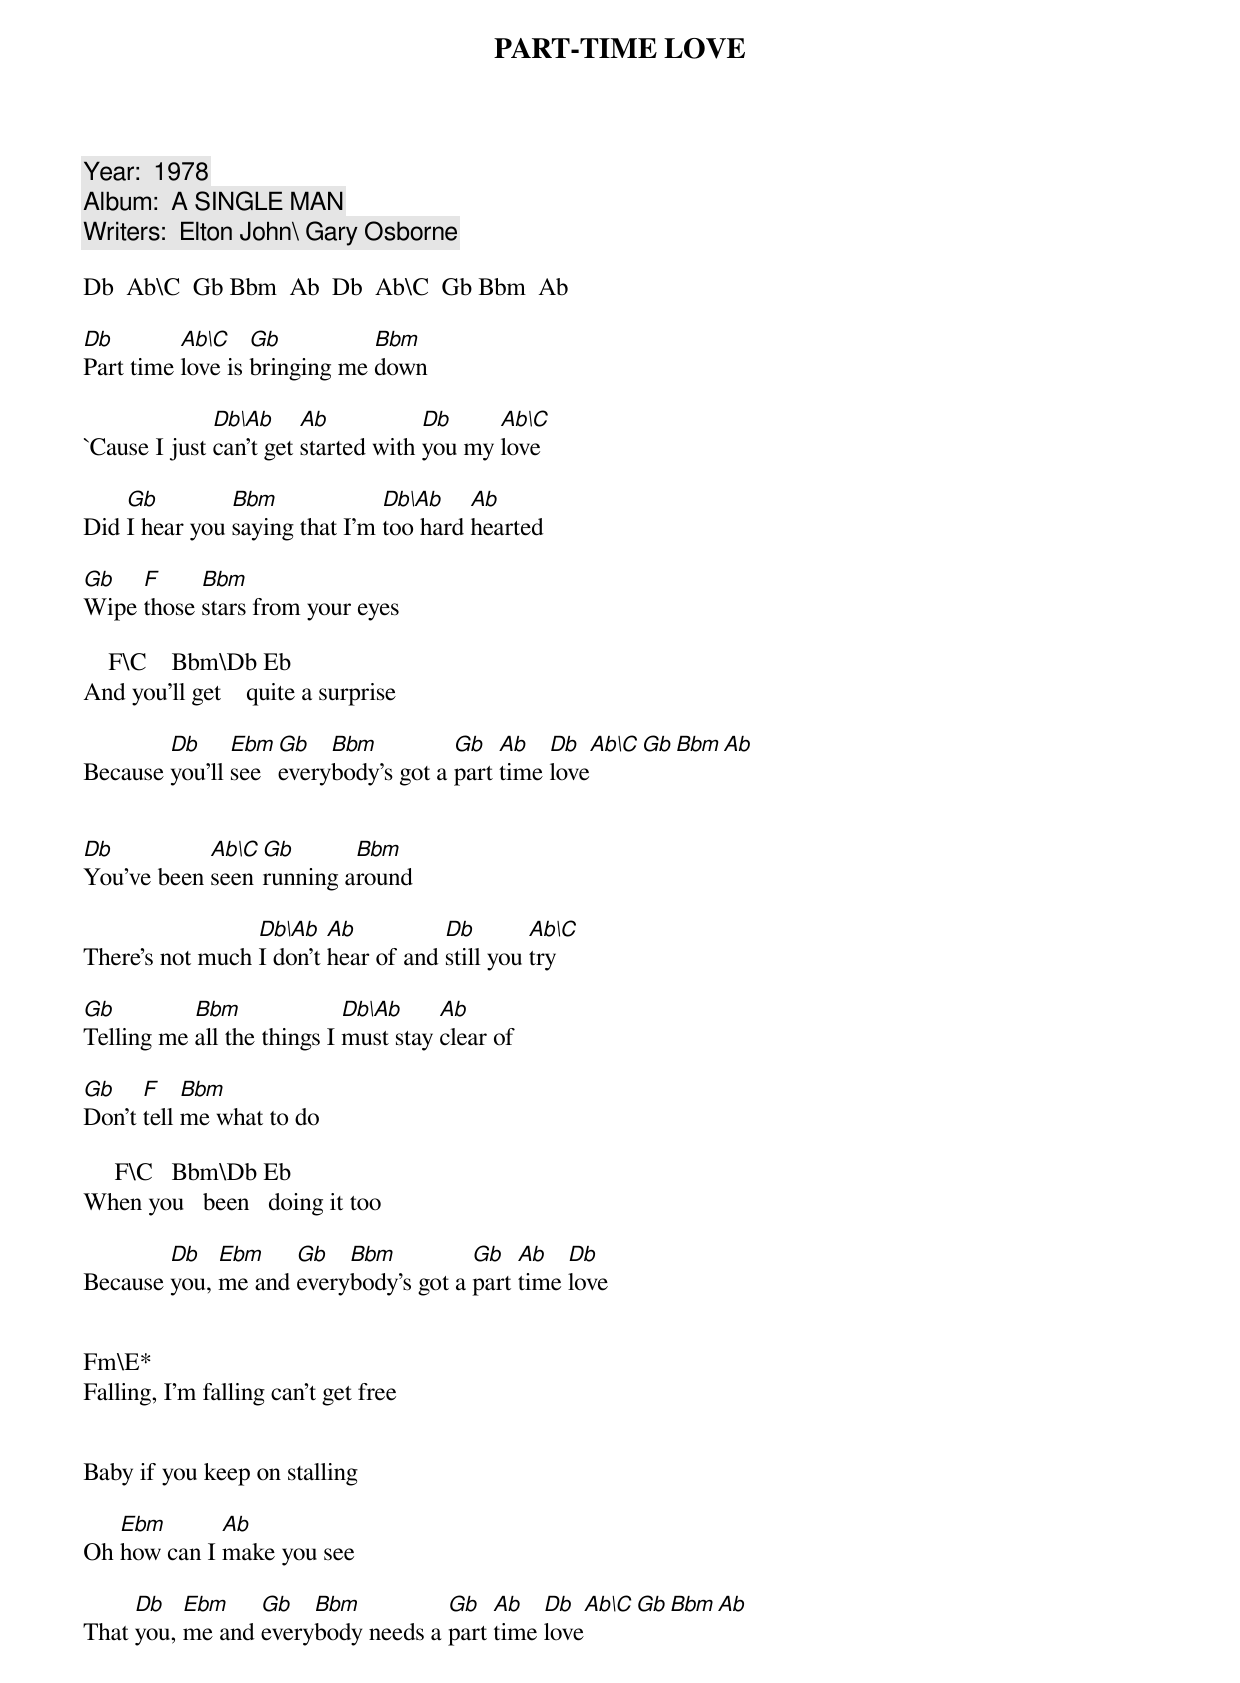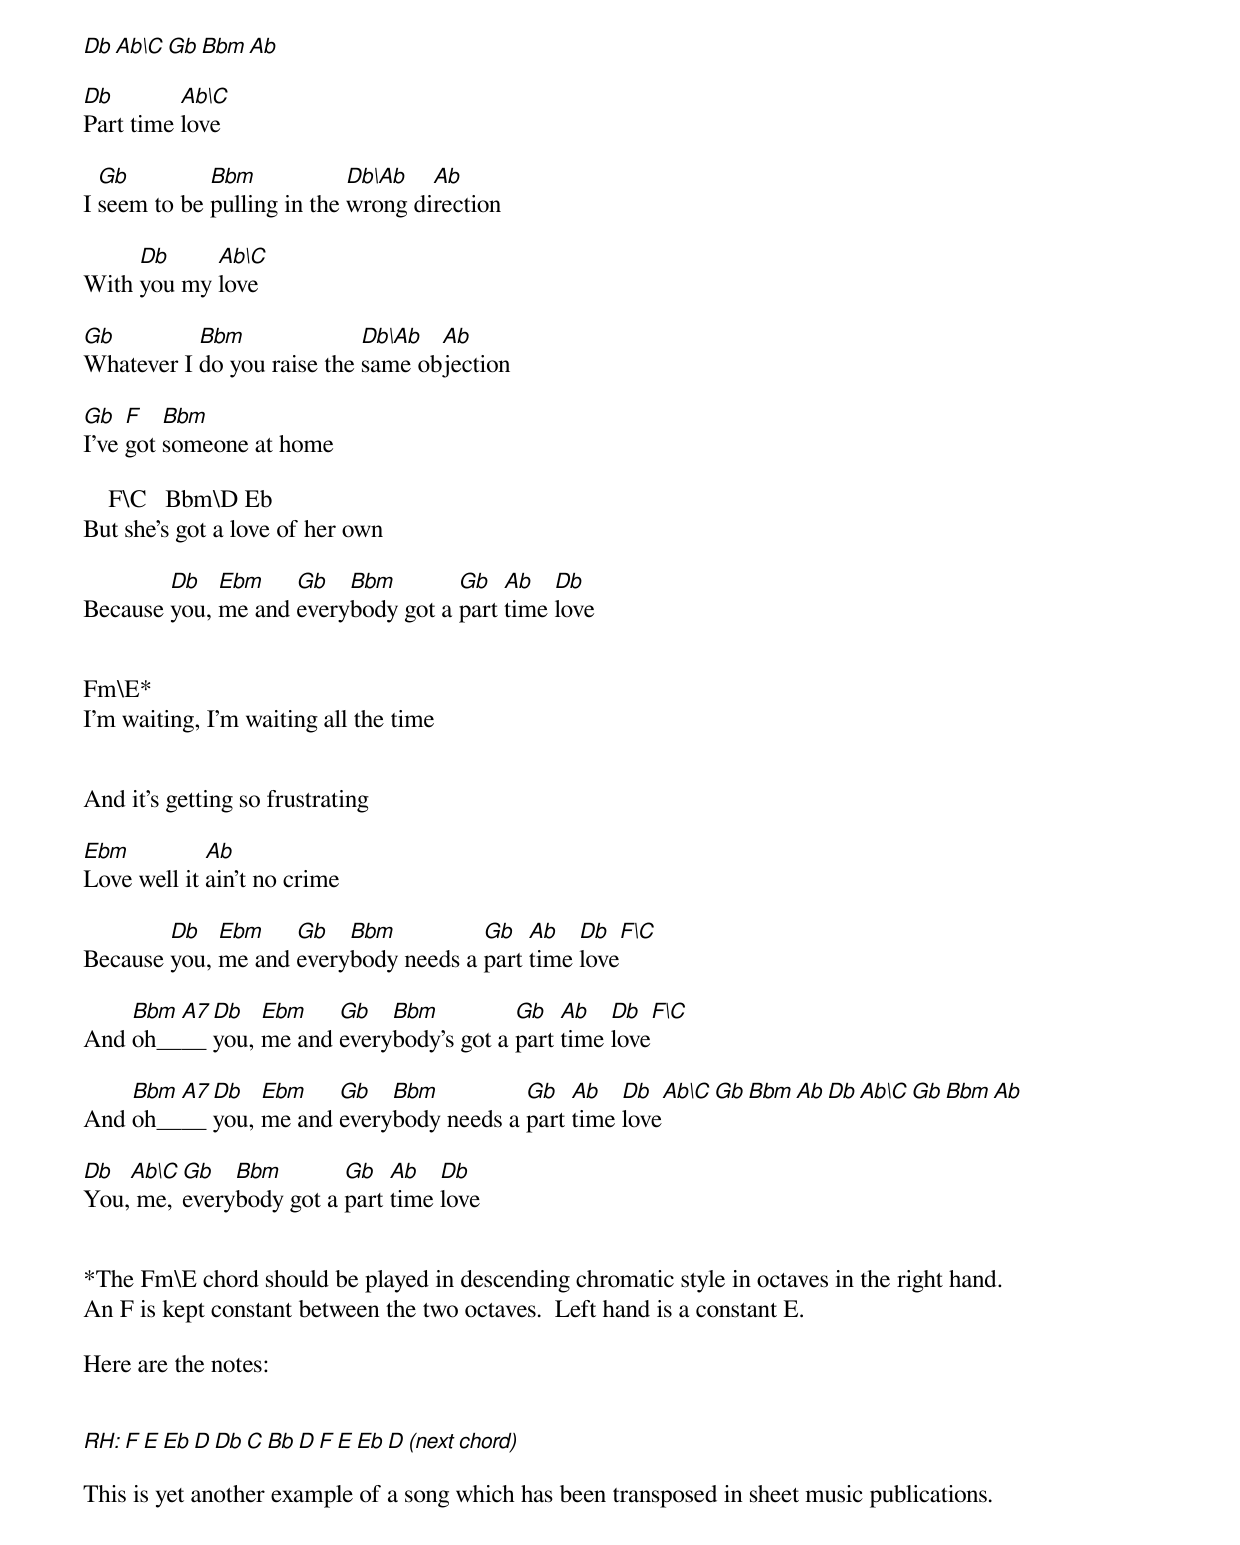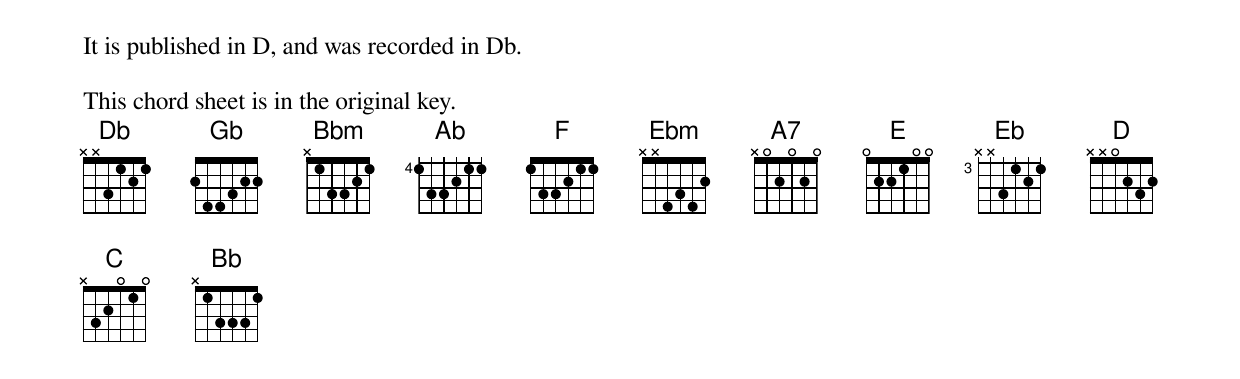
PART-TIME LOVE

Year:  1978
Album:  A SINGLE MAN
Writers:  Elton John\ Gary Osborne

Db  Ab\C  Gb Bbm  Ab  Db  Ab\C  Gb Bbm  Ab

Db        Ab\C    Gb          Bbm
Part time love is bringing me down

	      Db\Ab     Ab           Db     Ab\C
`Cause I just can't get started with you my love

    Gb         Bbm             Db\Ab    Ab
Did I hear you saying that I'm too hard hearted

Gb   F     Bbm
Wipe those stars from your eyes

    F\C    Bbm\Db Eb
And you'll get    quite a surprise

	Db     Ebm Gb   Bbm          Gb   Ab   Db  Ab\C  Gb Bbm  Ab
Because you'll see everybody's got a part time love


Db          Ab\C Gb       Bbm
You've been seen running around

		 Db\Ab   Ab	     Db        Ab\C
There's not much I don't hear of and still you try

Gb	   Bbm		    Db\Ab     Ab
Telling me all the things I must stay clear of

Gb    F    Bbm
Don't tell me what to do

     F\C   Bbm\Db Eb
When you   been   doing it too

        Db   Ebm    Gb   Bbm          Gb   Ab   Db
Because you, me and everybody's got a part time love


Fm\E*
Falling, I'm falling can't get free


Baby if you keep on stalling

   Ebm       Ab
Oh how can I make you see

     Db   Ebm    Gb   Bbm          Gb   Ab   Db  Ab\C  Gb Bbm  Ab
That you, me and everybody needs a part time love

Db  Ab\C  Gb Bbm  Ab

Db        Ab\C
Part time love

  Gb         Bbm            Db\Ab   Ab
I seem to be pulling in the wrong direction

     Db     Ab\C
With you my love

Gb         Bbm              Db\Ab  Ab
Whatever I do you raise the same objection

Gb   F   Bbm
I've got someone at home

    F\C   Bbm\D Eb
But she's got a love of her own

        Db   Ebm    Gb   Bbm        Gb   Ab   Db
Because you, me and everybody got a part time love


Fm\E*
I'm waiting, I'm waiting all the time


And it's getting so frustrating

Ebm	     Ab
Love well it ain't no crime

        Db   Ebm    Gb   Bbm          Gb   Ab   Db   F\C
Because you, me and everybody needs a part time love

    Bbm A7 Db   Ebm    Gb   Bbm          Gb   Ab   Db   F\C
And oh____ you, me and everybody's got a part time love

    Bbm A7 Db   Ebm    Gb   Bbm          Gb   Ab   Db   Ab\C  Gb Bbm  Ab  Db  Ab\C  Gb Bbm  Ab
And oh____ you, me and everybody needs a part time love

Db  Ab\C Gb   Bbm        Gb   Ab   Db
You, me, everybody got a part time love


*The Fm\E chord should be played in descending chromatic style in octaves in the right hand.
An F is kept constant between the two octaves.  Left hand is a constant E.

Here are the notes:


RH:  F E  Eb D  Db  C  Bb D  F  E  Eb  D  (next chord)

This is yet another example of a song which has been transposed in sheet music publications.
It is published in D, and was recorded in Db.

This chord sheet is in the original key.
